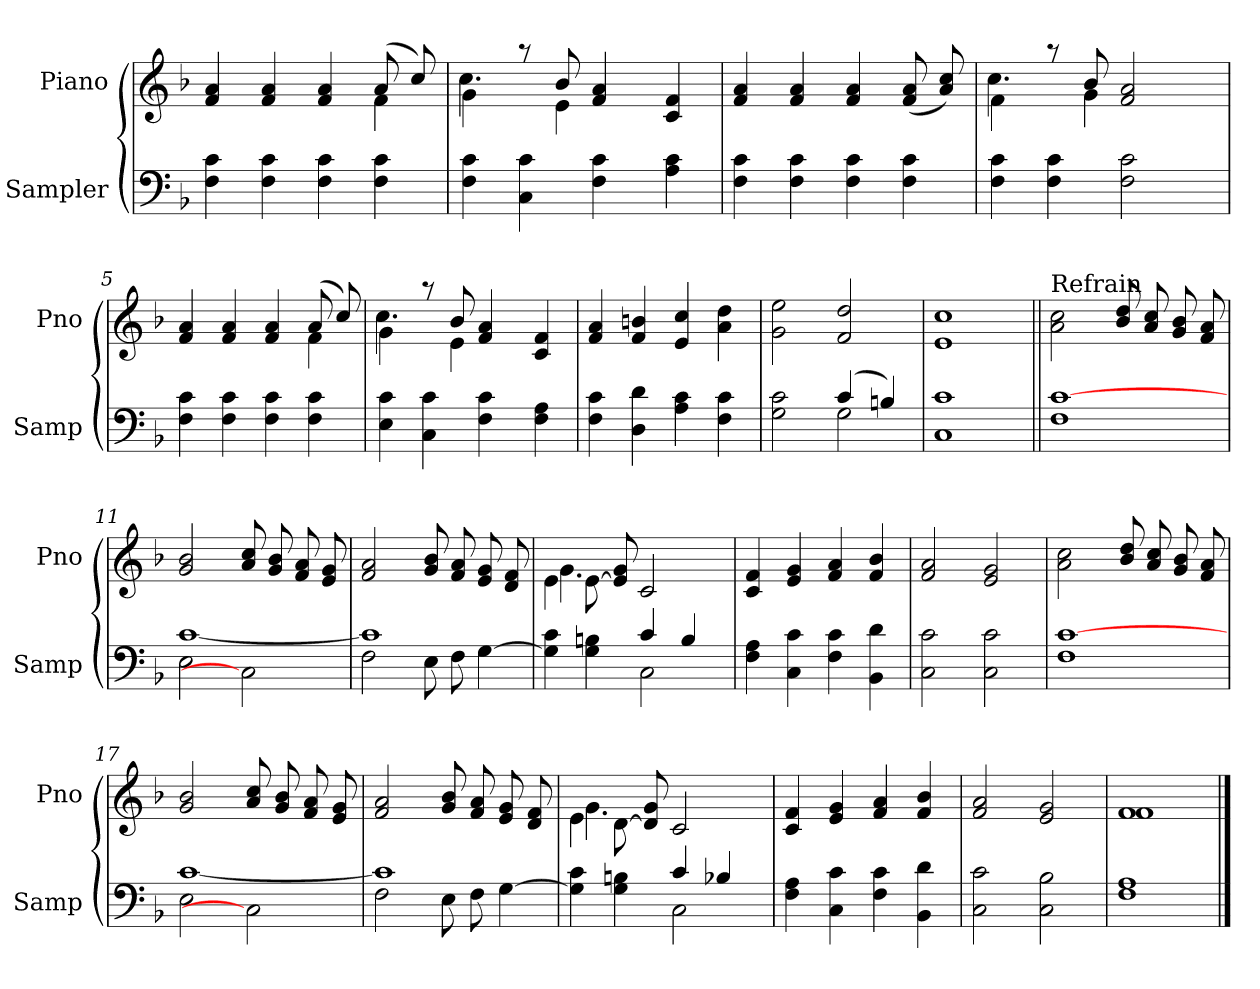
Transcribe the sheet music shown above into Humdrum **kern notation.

**kern	**kern
*part2	*part1
*staff2	*staff1
*I"Sampler	*I"Piano
*I'Samp	*I'Pno
*clefF4	*clefG2
*k[b-]	*k[b-]
*F:	*F:
=1	=1
*	*^
4F\ 4c\	4f 4a	2.ryy
4F\ 4c\	4f/ 4a/	.
4F\ 4c\	4f/ 4a/	.
4F\ 4c\	(8a/	4f
.	8cc/)	.
=2	=2	=2
4F\ 4c\	4g\	4.cc
4C\ 4c\	8r	.
.	8b-/	4e
4F\ 4c\	4f 4a	.
.	.	4.ryy
4A\ 4c\	4c 4f	.
*	*v	*v
=3	=3
4F 4c	4f 4a
4F 4c	4f 4a
4F 4c	4f 4a
4F 4c	(8f/ 8a/
.	8a/ 8cc/)
=4	=4
*	*^
4F\ 4c\	4f\	4.cc
4F\ 4c\	8r	.
.	8b-/	4g
2F 2c	2f/ 2a/	.
.	.	4.ryy
=5	=5	=5
4F 4c	4f 4a	2.ryy
4F 4c	4f 4a	.
4F 4c	4f 4a	.
4F 4c	(8a/	4f
.	8cc/)	.
=6	=6	=6
4E 4c	4g\	4.cc
4C 4c	8r	.
.	8b-/	4e
4F 4c	4f 4a	.
.	.	4.ryy
4F 4A	4c 4f	.
*	*v	*v
=7	=7
4F 4c	4f 4a
4D 4d	4f 4bn
4A 4c	4e 4cc
4F 4c	4a 4dd
=8	=8
*^	*
2G 2c	2ryy	2g 2ee
(4c/	2G	2f 2dd
4Bn/)	.	.
*v	*v	*
=9	=9
1C 1c	1e 1cc
=10||	=10||
!	!LO:TX:t=Refrain
1F [1c	2a 2cc
.	8b-/ 8dd/
.	8a/ 8cc/
.	8g/ 8b-/
.	8f/ 8a/
=11	=11
*^	*
2E\	[1c	2g 2b-
2C\]	.	8a/ 8cc/
.	.	8g/ 8b-/
.	.	8f/ 8a/
.	.	8e/ 8g/
=12	=12	=12
2F\	1c]	2f 2a
8E\	.	8g/ 8b-/
8F\	.	8f/ 8a/
[4G\	.	8e/ 8g/
.	.	8d/ 8f/
=13	=13	=13
*	*	*^
4G] 4c	2ryy	4e\	4.g
4G 4Bn	.	[8e\	.
.	.	8e/] 8g/	2ryy
4c/	2C	2c	.
4B/	.	.	.
.	.	.	8ryy
*v	*v	*	*
*	*v	*v
=14	=14
4F 4A	4c 4f
4C 4c	4e 4g
4F 4c	4f 4a
4BB- 4d	4f 4b-
=15	=15
2C 2c	2f 2a
2C 2c	2e 2g
=16	=16
1F [1c	2a 2cc
.	8b-/ 8dd/
.	8a/ 8cc/
.	8g/ 8b-/
.	8f/ 8a/
=17	=17
*^	*
2E\	[1c	2g 2b-
2C\]	.	8a/ 8cc/
.	.	8g/ 8b-/
.	.	8f/ 8a/
.	.	8e/ 8g/
=18	=18	=18
2F\	1c]	2f 2a
8E\	.	8g/ 8b-/
8F\	.	8f/ 8a/
[4G\	.	8e/ 8g/
.	.	8d/ 8f/
=19	=19	=19
*	*	*^
4G] 4c	2ryy	4e\	4.g
4G 4Bn	.	[8d\	.
.	.	8d] 8g	2ryy
4c/	2C	2c	.
4B-X/	.	.	.
.	.	.	8ryy
*v	*v	*	*
*	*v	*v
=20	=20
4F 4A	4c 4f
4C 4c	4e 4g
4F 4c	4f 4a
4BB- 4d	4f 4b-
=21	=21
2C 2c	2f 2a
2C 2B-	2e 2g
=22	=22
*	*^
1F 1A	1f/	1f
*	*v	*v
==	==
*-	*-
